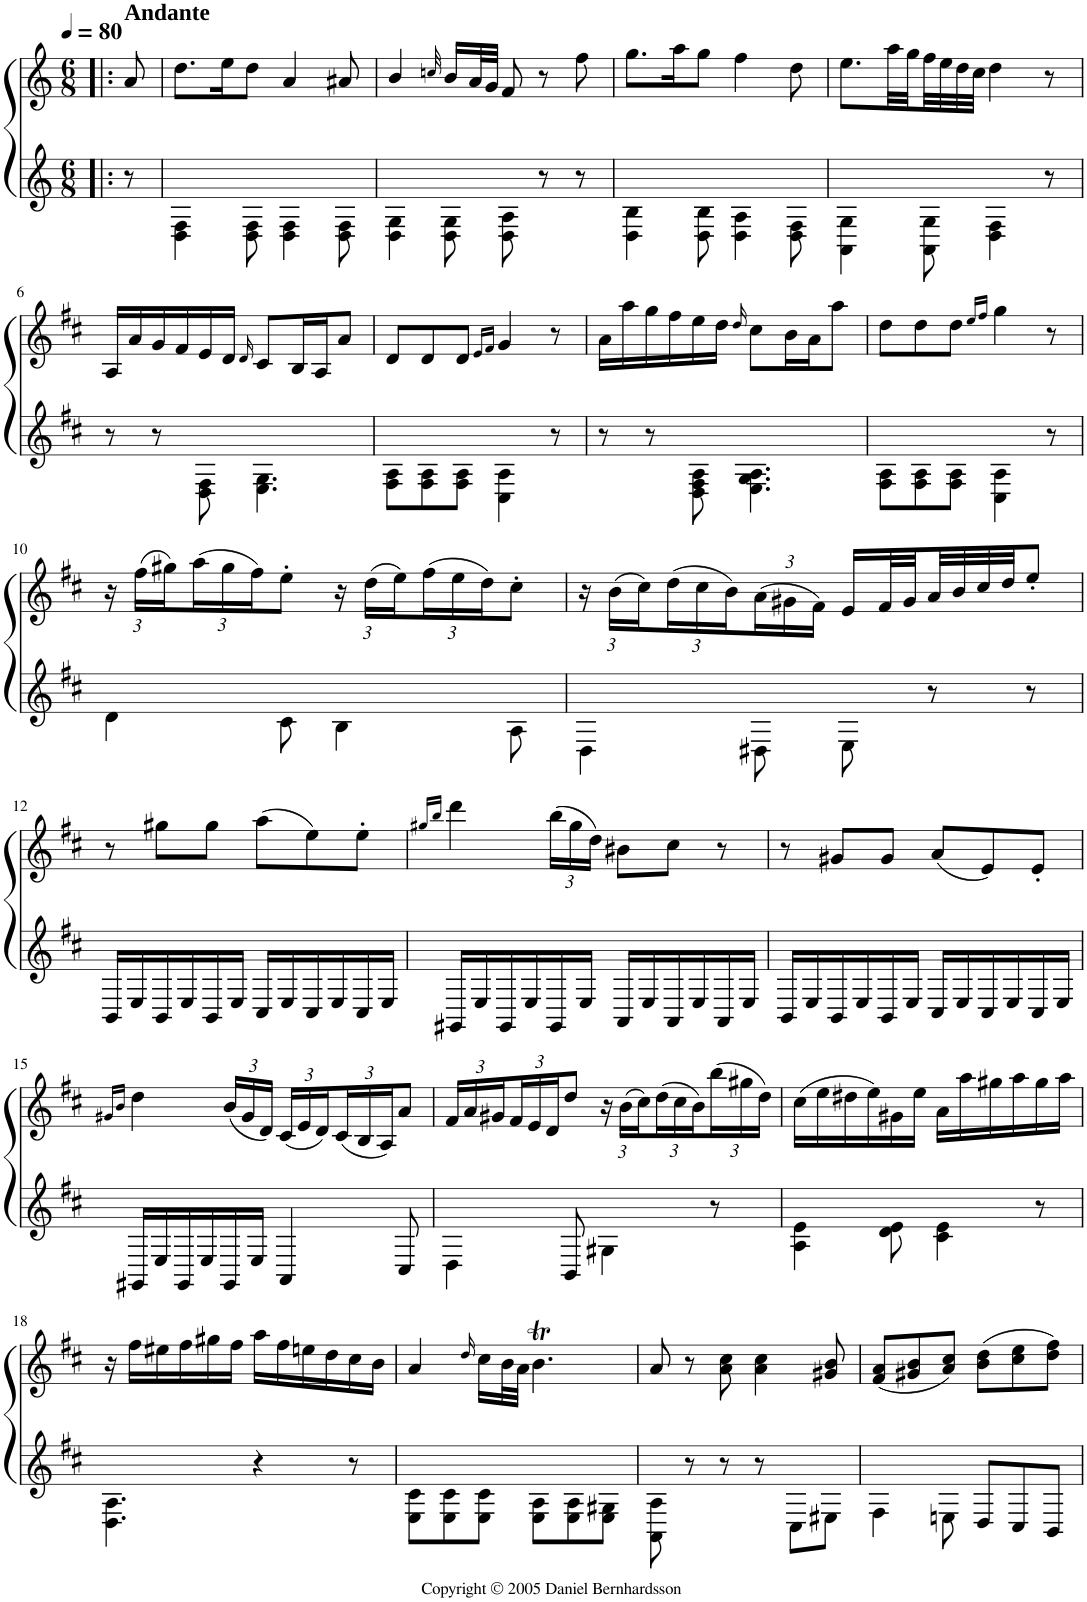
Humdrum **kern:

**kern	**kern
*part1	*part1
*staff2	*staff1
*I"Piano	*
*I'Pno.	*
*clefG2	*clefG2
*k[f#c#]	*k[f#c#]
*D:	*D:
*M6/8	*M6/8
*MM80	*MM80
=1!|:	=1!|:
!	!LO:TX:a:B:t=Andante
8r	8a/
=2	=2
4D\ 4F#\	8.dd\L
.	16ee\K
8D\ 8F#\	8dd\J
4D\ 4F#\	4a/
8D\ 8F#\	8a#X/
=3	=3
4D\ 4G\	4b/
.	32qccn/
8D\ 8G\	16b/LL
.	32a/L
.	32g/JJJ
8D\ 8A\	8f#/
8r	8r
8r	8ff#\
=4	=4
4D\ 4B\	8.gg\L
.	16aa\K
8D\ 8B\	8gg\J
4D\ 4A\	4ff#\
8D\ 8F#\	8dd\
=5	=5
4AA\ 4G\	8.ee\L
.	32aa\LL
.	32gg\
8AA\ 8G\	32ff#\
.	32ee\
.	32dd\
.	32cc#\JJJ
4D\ 4F#\	4dd\
8r	8r
!!LO:LB:g=z
=6	=6
8r	16A/LL
.	16a/
8r	16g/
.	16f#/
8D\ 8F#\	16e/
.	16d/JJ
.	16qd/
4.E\ 4.G\	8c#/L
.	16B/L
.	16A/J
.	8a/J
=7	=7
8F#\ 8A\L	8d/L
8F#\ 8A\	8d/
8F#\ 8A\J	8d/J
.	16qe/LL
.	16qf#/JJ
4C#\ 4A\	4g/
8r	8r
=8	=8
8r	16a\LL
.	16aa\
8r	16gg\
.	16ff#\
8D\ 8F#\ 8A\	16ee\
.	16dd\JJ
.	16qdd/
4.E\ 4.G\ 4.A\	8cc#\L
.	16b\L
.	16a\J
.	8aa\J
=9	=9
8F#\ 8A\L	8dd\L
8F#\ 8A\	8dd\
8F#\ 8A\J	8dd\J
.	16qee/LL
.	16qff#/JJ
4C#\ 4A\	4gg\
8r	8r
!!LO:LB:g=z
=10	=10
*	*Xbrackettup
4d\	24r
.	(24ff#\LL
.	24gg#X\)
.	(24aa\
.	24gg#\
.	24ff#\J)
8c#\	8ee'\J
4B\	24r
.	(24dd\LL
.	24ee\)
.	(24ff#\
.	24ee\
.	24dd\J)
8A\	8cc#'\J
=11	=11
4D\	24r
.	(24b\LL
.	24cc#\)
.	(24dd\
.	24cc#\
.	24b\)
8D#X\	(24a\
.	24g#X\
.	24f#\JJ)
8E\	16e/LL
.	32f#/L
.	32g#/
8r	32a/
.	32b/
.	32cc#/
.	32dd/JJ
8r	8ee'/J
!!LO:LB:g=z
=12	=12
16BB/LL	8r
16E/	.
16BB/	8gg#X\L
16E/	.
16BB/	8gg#\J
16E/JJ	.
16C#/LL	(8aa\L
16E/	.
16C#/	8ee\)
16E/	.
16C#/	8ee'\J
16E/JJ	.
=13	=13
.	16qgg#X/LL
.	16qbb/JJ
16GG#X/LL	4ddd\
16E/	.
16GG#/	.
16E/	.
16GG#/	(24bb\LL
.	24gg#\
16E/JJ	.
.	24dd\JJ)
16AA/LL	8b#X\L
16E/	.
16AA/	8cc#\J
16E/	.
16AA/	8r
16E/JJ	.
=14	=14
16BB/LL	8r
16E/	.
16BB/	8g#X/L
16E/	.
16BB/	8g#/J
16E/JJ	.
16C#/LL	(8a/L
16E/	.
16C#/	8e/)
16E/	.
16C#/	8e'/J
16E/JJ	.
!!LO:LB:g=z
=15	=15
.	16qg#X/LL
.	16qb/JJ
16GG#X/LL	4dd\
16E/	.
16GG#/	.
16E/	.
16GG#/	(24b/LL
.	24g#/
16E/JJ	.
.	24d/JJ)
4AA/	(24c#/LL
.	24e/
.	24d/)
.	(24c#/
.	24B/
.	24A/J)
8C#/	8a/J
=16	=16
4D\	24f#/LL
.	24a/
.	24g#X/
.	24f#/
.	24e/
.	24d/J
8BB/	8dd/J
4G#X\	24r
.	(24b\LL
.	24cc#\)
.	(24dd\
.	24cc#\
.	24b\)
8r	(24bb\
.	24gg#X\
.	24dd\JJ)
=17	=17
4A\ 4e\	(16cc#\LL
.	16ee\
.	16dd#X\
.	16ee\)
8d\ 8e\	16g#X\
.	16ee\JJ
4c#\ 4e\	16a\LL
.	16aa\
.	16gg#X\
.	16aa\
8r	16gg#\
.	16aa\JJ
!!LO:LB:g=z
=18	=18
4.D\ 4.A\	16r
.	16ff#\LL
.	16ee#X\
.	16ff#\
.	16gg#X\
.	16ff#\JJ
4r	16aa\LL
.	16ff#\
.	16een\
.	16dd\
8r	16cc#\
.	16b\JJ
=19	=19
8E\ 8c#\L	4a/
8E\ 8c#\	.
.	16qdd/
8E\ 8c#\J	16cc#\LL
.	32b\L
.	32a\JJJ
8E\ 8A\L	4.bT\
8E\ 8A\	.
8E\ 8G#X\J	.
=20	=20
8AA\ 8A\	8a/
8r	8r
8r	8a\ 8cc#\
8r	4a\ 4cc#\
8C#\L	.
8E#X\J	8g#X/ 8b/
=21	=21
4F#\	(8f#/ 8a/L
.	8g#X/ 8b/
8En\	8a/ 8cc#/J)
8D/L	(8b\ 8dd\L
8C#/	8cc#\ 8ee\
8BB/J	8dd\ 8ff#\J)
=	=
*-	*-
